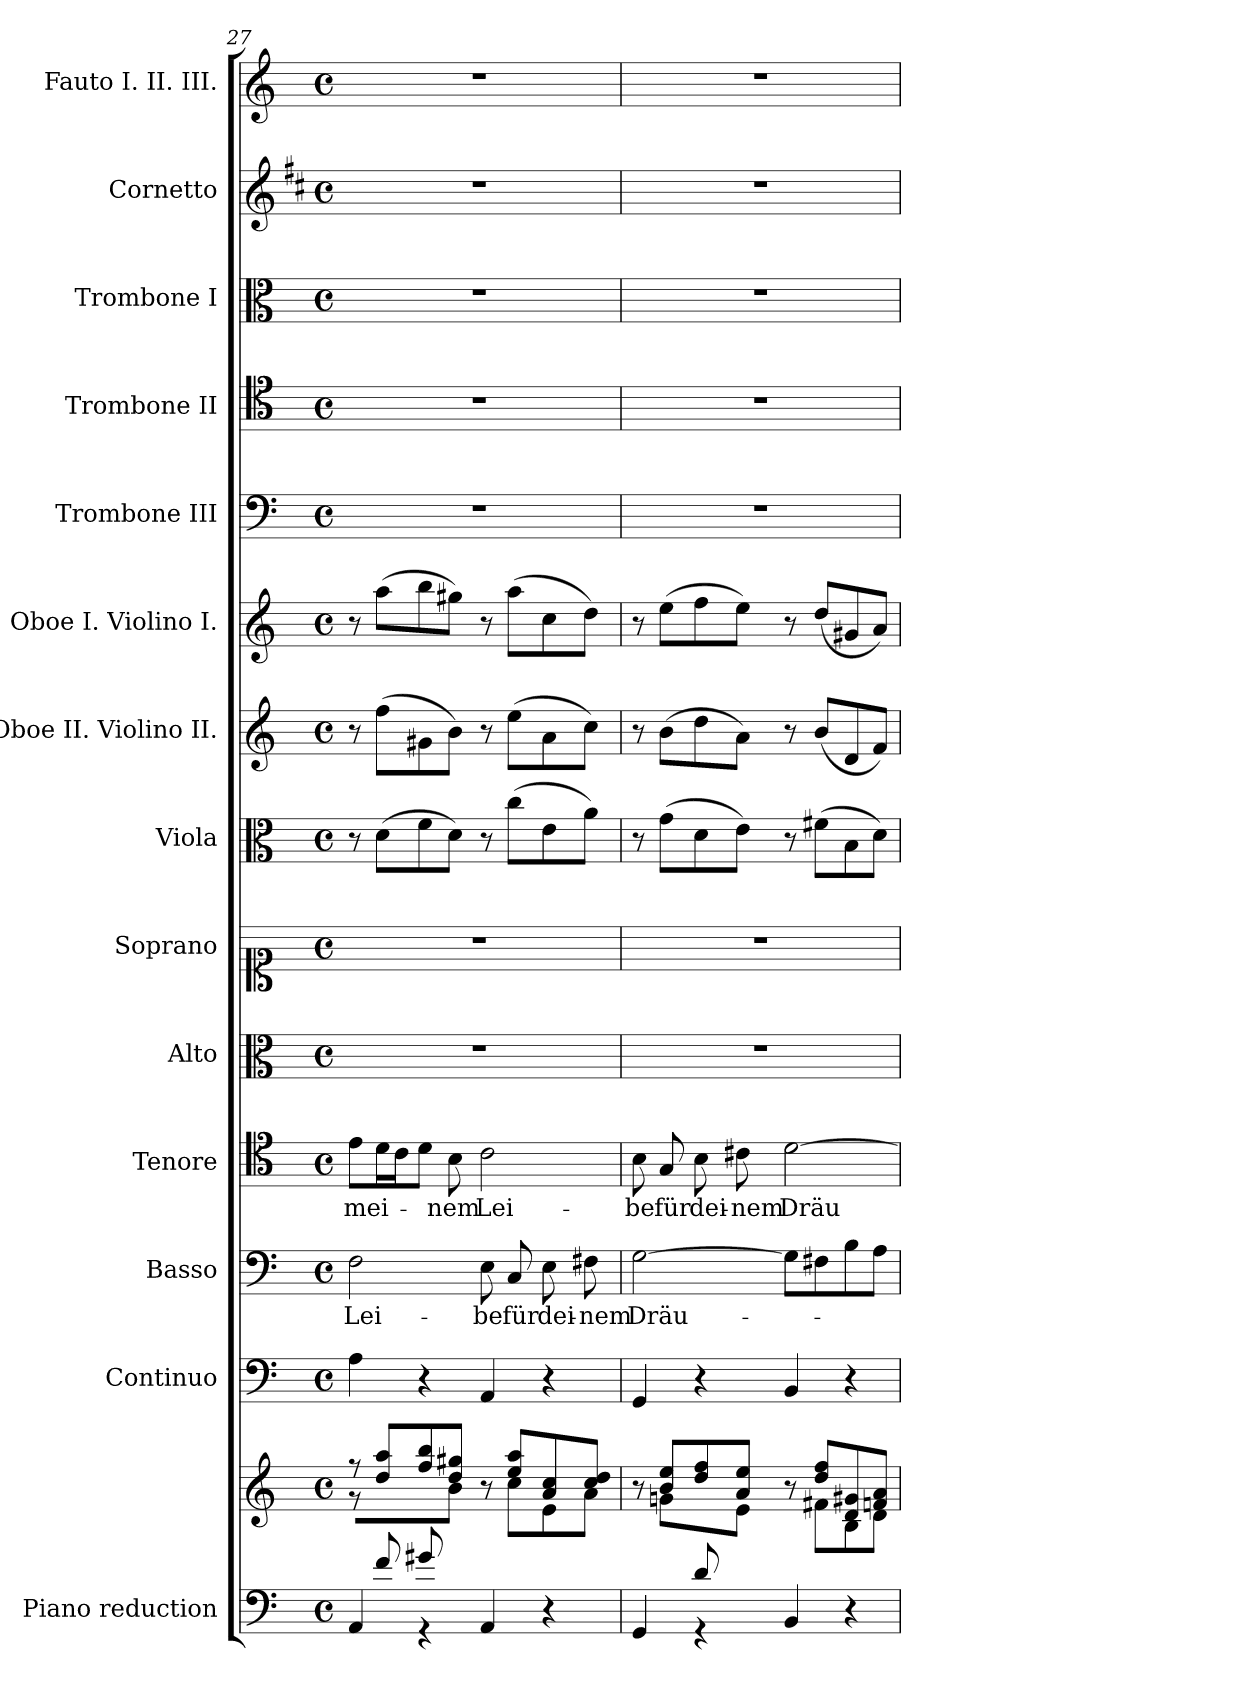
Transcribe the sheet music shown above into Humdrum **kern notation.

**kern	**kern	**kern	**kern	**text	**kern	**text	**kern	**kern	**kern	**kern	**kern	**kern	**kern	**kern	**kern	**kern
*part14	*part14	*part13	*part12	*part12	*part11	*part11	*part10	*part9	*part8	*part7	*part6	*part5	*part4	*part3	*part2	*part1
*staff15	*staff14	*staff13	*staff12	*staff12	*staff11	*staff11	*staff10	*staff9	*staff8	*staff7	*staff6	*staff5	*staff4	*staff3	*staff2	*staff1
*I"Piano reduction	*	*I"Continuo	*I"Basso	*	*I"Tenore	*	*I"Alto	*I"Soprano	*I"Viola	*I"Oboe II. Violino II.	*I"Oboe I. Violino I.	*I"Trombone III	*I"Trombone II	*I"Trombone I	*I"Cornetto	*I"Fauto I. II. III.
*I'Pno	*	*	*	*	*	*	*	*	*	*	*I'Ob	*I'Trb	*I'Trb	*I'Trb	*	*
!!LO:PB:g=z
*clefF4	*clefG2	*clefF4	*clefF4	*	*clefC4	*	*clefC3	*clefC1	*clefC3	*clefG2	*clefG2	*clefF4	*clefC4	*clefC3	*clefG2	*clefG2
*	*	*	*	*	*	*	*	*	*	*	*	*	*ITrd7c12	*ITrd7c12	*ITrd1c2	*
*k[]	*k[]	*k[]	*k[]	*	*k[]	*	*k[]	*k[]	*k[]	*k[]	*k[]	*k[]	*k[]	*k[]	*k[]	*k[]
*M4/4	*M4/4	*M4/4	*M4/4	*	*M4/4	*	*M4/4	*M4/4	*M4/4	*M4/4	*M4/4	*M4/4	*M4/4	*M4/4	*M4/4	*M4/4
*met(c)	*met(c)	*met(c)	*met(c)	*	*met(c)	*	*met(c)	*met(c)	*met(c)	*met(c)	*met(c)	*met(c)	*met(c)	*met(c)	*met(c)	*met(c)
=27	=27	=27	=27	=27	=27	=27	=27	=27	=27	=27	=27	=27	=27	=27	=27	=27
*^	*^	*	*	*	*	*	*	*	*	*	*	*	*	*	*	*
!	!	!	!	!	!	!LO:LY:b	!	!LO:LY:b	!	!	!	!	!	!	!	!	!	!
8ryy	4AA/	8r	8r	4A\	2F\	Lei-	8e\L	mei-	1r	1r	8r	8r	8r	1r	1r	1r	1r	1r
8f/L	.	8dd/ 8aa/L	4ryy	.	.	.	16d\L	.	.	.	(8d\L	(8ff\L	(8aa\L	.	.	.	.	.
.	.	.	.	.	.	.	16c\J	.	.	.	.	.	.	.	.	.	.	.
8g#X/	4r	8ff/ 8bb/	.	4r	.	.	8d\J	.	.	.	8f\	8g#X\	8bb\	.	.	.	.	.
!	!	!	!	!	!	!	!	!LO:LY:b	!	!	!	!	!	!	!	!	!	!
2ryy	.	8dd/ 8gg#X/J	8b\J	.	.	.	8B\	-nem	.	.	8d\J)	8b\J)	8gg#X\J)	.	.	.	.	.
!	!	!	!	!	!	!LO:LY:b	!	!LO:LY:b	!	!	!	!	!	!	!	!	!	!
.	4AA/	8r	8ryy	4AA/	8E\	be	2c\	Lei-	.	.	8r	8r	8r	.	.	.	.	.
!	!	!	!	!	!	!LO:LY:b	!	!	!	!	!	!	!	!	!	!	!	!
.	.	8ee/ 8aa/L	8cc\L	.	8C/	für	.	.	.	.	(8cc\L	(8ee\L	(8aa\L	.	.	.	.	.
!	!	!	!	!	!	!LO:LY:b	!	!	!	!	!	!	!	!	!	!	!	!
.	4r	8a/ 8cc/	8e\	4r	8E\	dei-	.	.	.	.	8e\	8a\	8cc\	.	.	.	.	.
!	!	!	!	!	!	!LO:LY:b	!	!	!	!	!	!	!	!	!	!	!	!
8ryy	.	8cc/ 8dd/J	8a\J	.	8F#X\	nem	.	.	.	.	8a\J)	8cc\J)	8dd\J)	.	.	.	.	.
=28	=28	=28	=28	=28	=28	=28	=28	=28	=28	=28	=28	=28	=28	=28	=28	=28	=28	=28
!	!	!	!	!	!	!LO:LY:b	!	!LO:LY:b	!	!	!	!	!	!	!	!	!	!
4ryy	4GG/	8r	8ryy	4GG/	[2G\	Dräu-	8B\	be	1r	1r	8r	8r	8r	1r	1r	1r	1r	1r
!	!	!	!	!	!	!	!	!LO:LY:b	!	!	!	!	!	!	!	!	!	!
.	.	8b/ 8ee/L	8gn\L	.	.	.	8G/	für	.	.	(8g\L	(8b\L	(8ee\L	.	.	.	.	.
!	!	!	!	!	!	!	!	!LO:LY:b	!	!	!	!	!	!	!	!	!	!
8d/	4r	8dd/ 8ff/	8ryy	4r	.	.	8B\	dei-	.	.	8d\	8dd\	8ff\	.	.	.	.	.
!	!	!	!	!	!	!	!	!LO:LY:b	!	!	!	!	!	!	!	!	!	!
2ryy	.	8a/ 8ee/J	8e\J	.	.	.	8c#X\	nem	.	.	8e\J)	8a\J)	8ee\J)	.	.	.	.	.
!	!	!	!	!	!	!	!	!LO:LY:b	!	!	!	!	!	!	!	!	!	!
.	4BB/	8r	8ryy	4BB/	8G\L]	.	[2d\	Dräu-	.	.	8r	8r	8r	.	.	.	.	.
.	.	8dd/ 8ff/L	8f#X\L	.	8F#X\	.	.	.	.	.	(8f#X\L	(8b/L	(8dd/L	.	.	.	.	.
.	4r	8d/ 8g#X/	8B\	4r	8B\	.	.	.	.	.	8B\	8d/	8g#X/	.	.	.	.	.
8ryy	.	8fn/ 8a/J	8d\J	.	8A\J	.	.	.	.	.	8d\J)	8f/J)	8a/J)	.	.	.	.	.
*v	*v	*	*	*	*	*	*	*	*	*	*	*	*	*	*	*	*	*
*	*v	*v	*	*	*	*	*	*	*	*	*	*	*	*	*	*	*
=	=	=	=	=	=	=	=	=	=	=	=	=	=	=	=	=
*-	*-	*-	*-	*-	*-	*-	*-	*-	*-	*-	*-	*-	*-	*-	*-	*-
